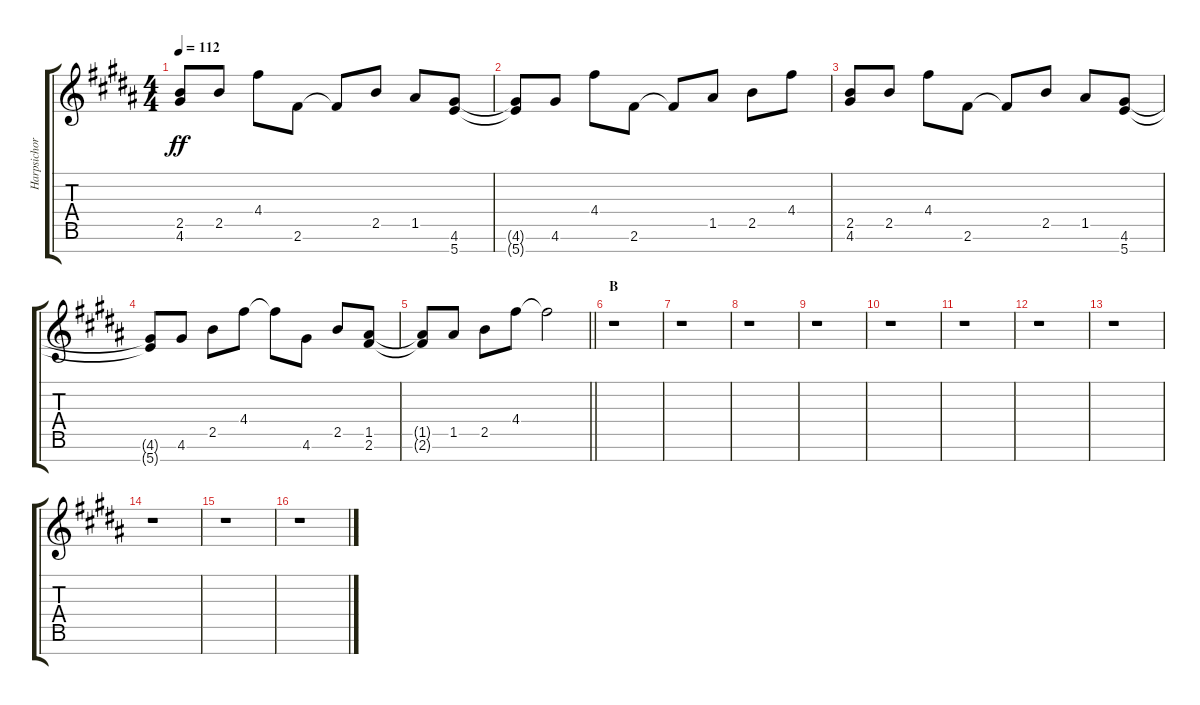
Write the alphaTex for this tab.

\track ("Harpsichord" "Harpsichor") {instrument harpsichord}
\staff {score tabs}
\tuning (E5 B4 G4 D4 A3 E3 B2) {hide}
\ts (4 4)
\tempo 112
\clef g2
\ks b
(2.5 4.6).8{ot 8vb dy ff} 2.5.8{ot 8vb} 4.4.8{ot 8vb} 2.6.8{ot 8vb} 2.6{t}.8{ot 8vb} 2.5.8{ot 8vb} 1.5.8{ot 8vb} (4.6 5.7).8{ot 8vb} |
(4.6{t} 5.7{t}).8{ot 8vb} 4.6.8{ot 8vb} 4.4.8{ot 8vb} 2.6.8{ot 8vb} 2.6{t}.8{ot 8vb} 1.5.8{ot 8vb} 2.5.8{ot 8vb} 4.4.8{ot 8vb} |
(2.5 4.6).8{ot 8vb} 2.5.8{ot 8vb} 4.4.8{ot 8vb} 2.6.8{ot 8vb} 2.6{t}.8{ot 8vb} 2.5.8{ot 8vb} 1.5.8{ot 8vb} (4.6 5.7).8{ot 8vb} |
(4.6{t} 5.7{t}).8{ot 8vb} 4.6.8{ot 8vb} 2.5.8{ot 8vb} 4.4.8{ot 8vb} 4.4{t}.8{ot 8vb} 4.6.8{ot 8vb} 2.5.8{ot 8vb} (1.5 2.6).8{ot 8vb} |
\barLineRight lightlight
(1.5{t} 2.6{t}).8{ot 8vb} 1.5.8{ot 8vb} 2.5.8{ot 8vb} 4.4.8{ot 8vb} 4.4{t}.2{ot 8vb} |
\section ("" "B")
r.1{ot 8vb} |
r.1{ot 8vb} |
r.1{ot 8vb} |
r.1{ot 8vb} |
r.1{ot 8vb} |
r.1{ot 8vb} |
r.1{ot 8vb} |
r.1{ot 8vb} |
r.1{ot 8vb} |
r.1{ot 8vb} |
r.1{ot 8vb}
